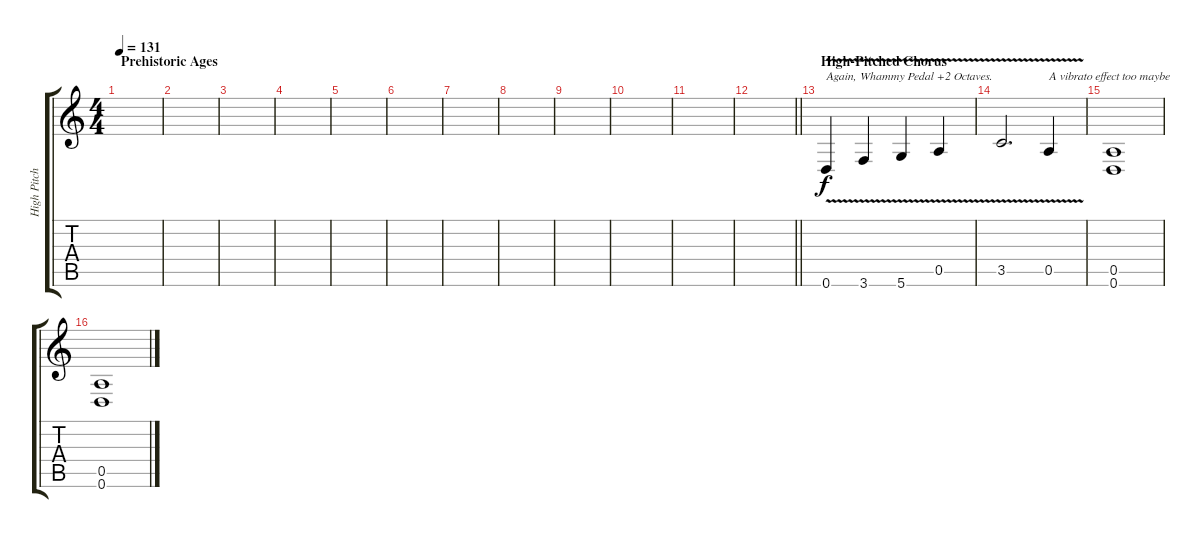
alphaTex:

\track ("High Pitch Guitar(What You Play)" "High Pitch") {instrument overdrivenguitar}
\staff {score tabs}
\tuning (E4 B3 G3 D3 A2 D2) {hide}
\ts (4 4)
\section ("" "Prehistoric Ages")
\tempo 131
\clef g2
\ks c
|
|
|
|
|
|
|
|
|
|
|
\barLineRight lightlight
|
\section ("" "High-Pitched Chorus")
0.6{v}.4{txt "Again, Whammy Pedal +2 Octaves."} 3.6{v}.4 5.6{v}.4 0.5{v}.4 |
3.5{v}.2{d} 0.5{v}.4{txt "A vibrato effect too maybe"} |
(0.5 0.6).1 |
(0.5 0.6).1
